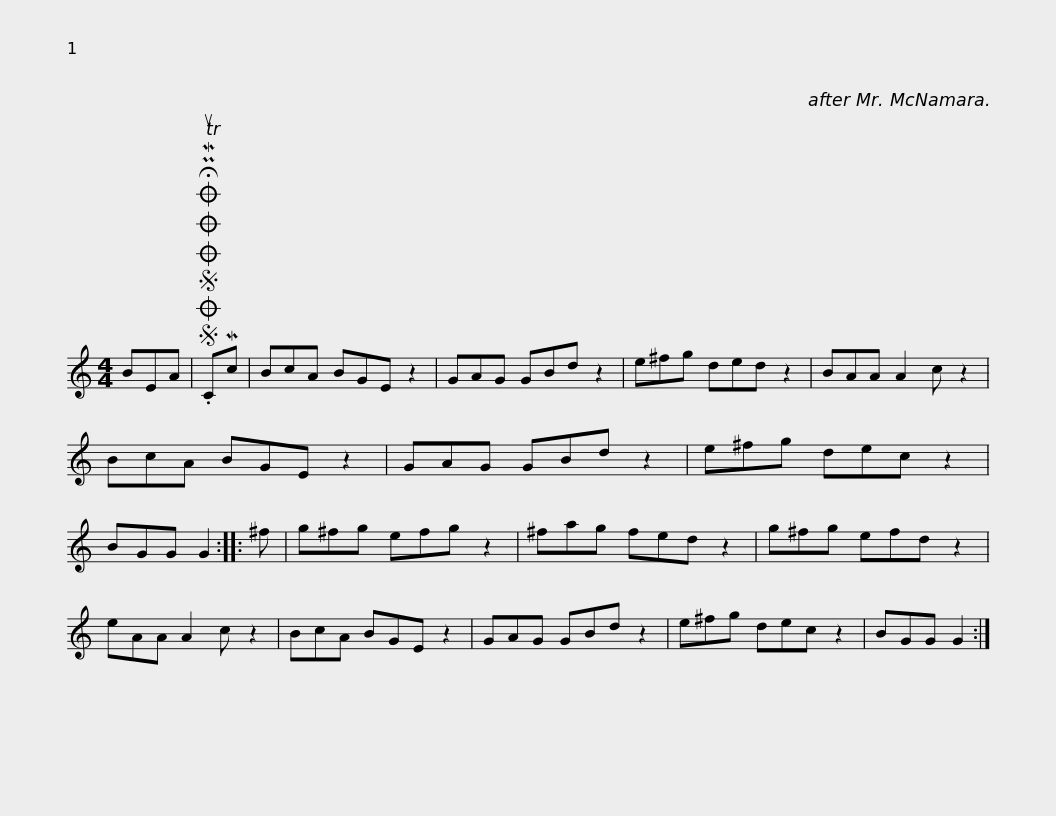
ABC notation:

X:1
L:1/8
M:4/4
I:linebreak $
K:C
V:1 treble
V:1
 BEA |SOSOOO .!fermata!PMTuCMc | BcA BGE z2 | GAG GBd z2 | e^fg ded z2 | %5
 BAA A2 c z2 | BcA BGE z2 |$ GAG GBd z2 | e^fg dec z2 | BGG G2 :: %10
 ^f | g^fg efg z2 | ^fag fed z2 | g^fg efd z2 |$ eAA A2 c z2 | %15
 BcA BGE z2 | GAG GBd z2 | e^fg dec z2 | BGG G2 :| %19
